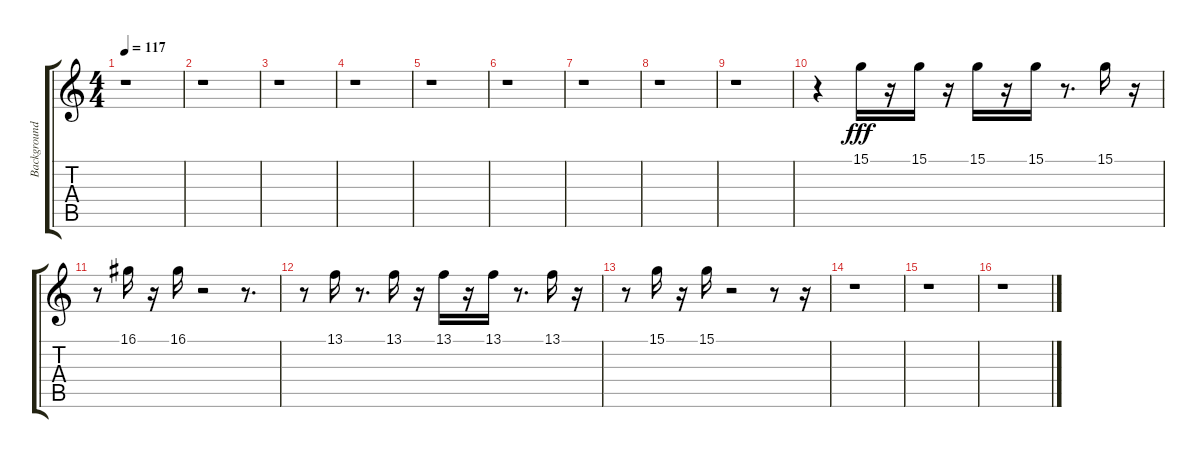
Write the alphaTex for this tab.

\track ("Background Vocals" "Background") {instrument voiceoohs}
\staff {score tabs}
\tuning (E4 B3 G3 D3 A2 E2) {hide}
\ts (4 4)
\tempo 117
\clef g2
\ks c
r.1{dy fff} |
r.1 |
r.1 |
r.1 |
r.1 |
r.1 |
r.1 |
r.1 |
r.1 |
r.4 15.1.16 r.16 15.1.16 r.16 15.1.16 r.16 15.1.16 r.8{d} 15.1.16 r.16 |
r.8 16.1.16 r.16 16.1.16 r.2 r.8{d} |
r.8 13.1.16 r.8{d} 13.1.16 r.16 13.1.16 r.16 13.1.16 r.8{d} 13.1.16 r.16 |
r.8 15.1.16 r.16 15.1.16 r.2 r.8 r.16 |
r.1 |
r.1 |
r.1
